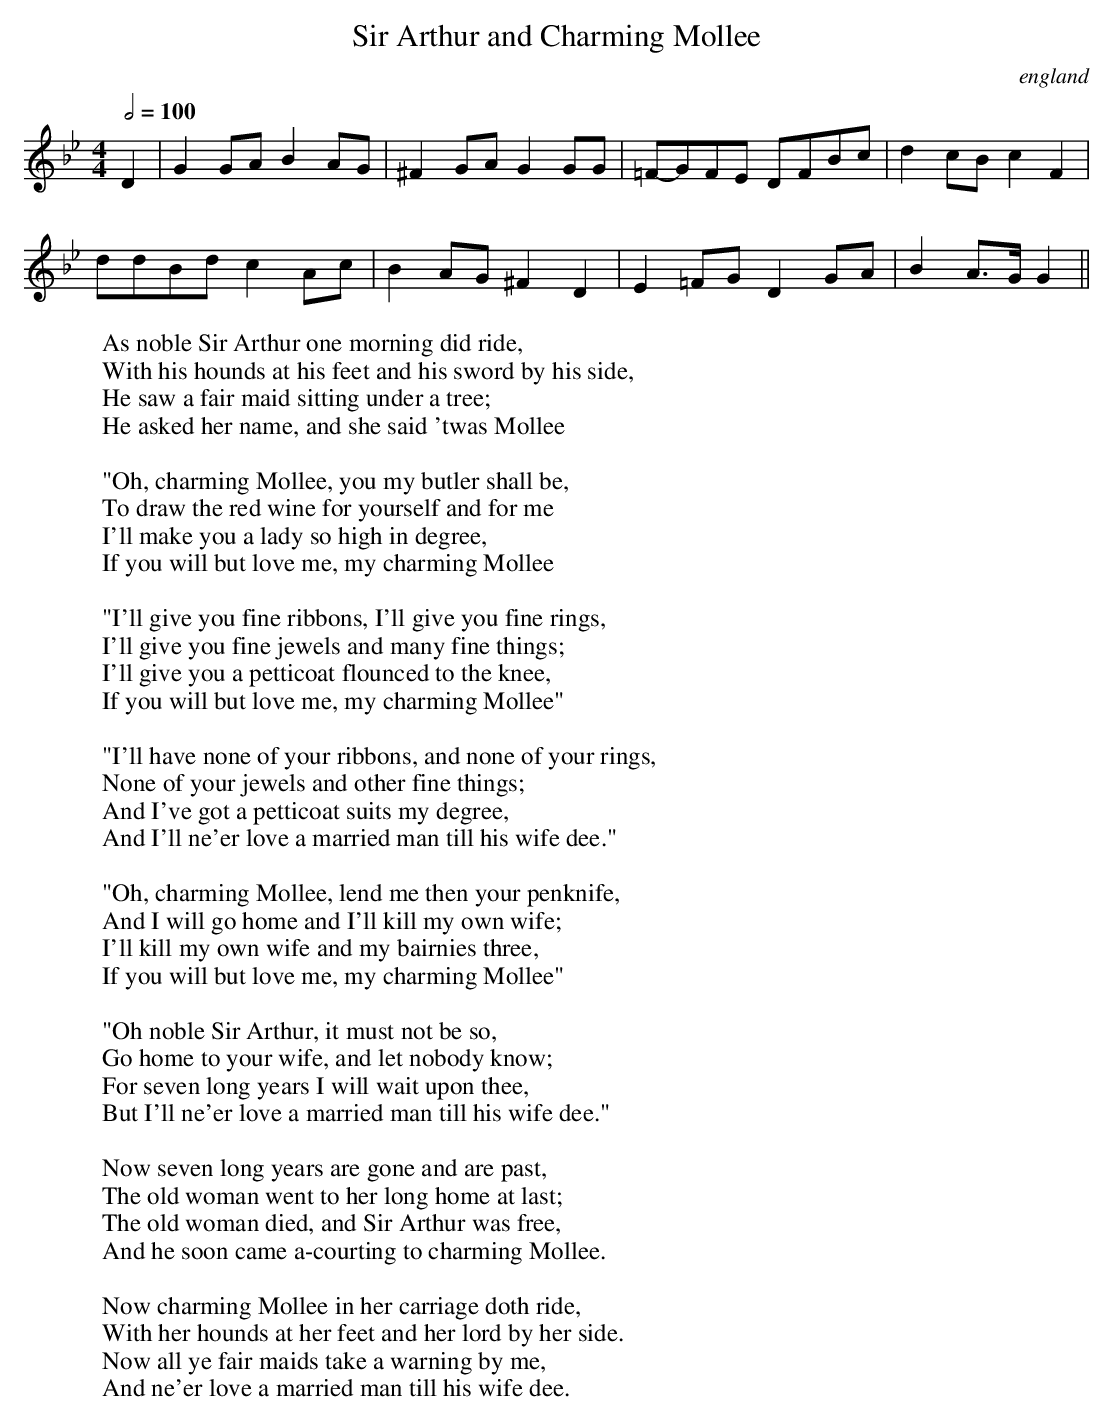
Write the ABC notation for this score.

X:1
T:Sir Arthur and Charming Mollee
O:england
M:4/4
L:1/8
Q:2/4=100
W:As noble Sir Arthur one morning did ride,
W:With his hounds at his feet and his sword by his side,
W:He saw a fair maid sitting under a tree;
W:He asked her name, and she said 'twas Mollee
W:
W:"Oh, charming Mollee, you my butler shall be,
W:To draw the red wine for yourself and for me
W:I'll make you a lady so high in degree,
W:If you will but love me, my charming Mollee
W:
W:"I'll give you fine ribbons, I'll give you fine rings,
W:I'll give you fine jewels and many fine things;
W:I'll give you a petticoat flounced to the knee,
W:If you will but love me, my charming Mollee"
W:
W:"I'll have none of your ribbons, and none of your rings,
W:None of your jewels and other fine things;
W:And I've got a petticoat suits my degree,
W:And I'll ne'er love a married man till his wife dee."
W:
W:"Oh, charming Mollee, lend me then your penknife,
W:And I will go home and I'll kill my own wife;
W:I'll kill my own wife and my bairnies three,
W:If you will but love me, my charming Mollee"
W:
W:"Oh noble Sir Arthur, it must not be so,
W:Go home to your wife, and let nobody know;
W:For seven long years I will wait upon thee,
W:But I'll ne'er love a married man till his wife dee."
W:
W:Now seven long years are gone and are past,
W:The old woman went to her long home at last;
W:The old woman died, and Sir Arthur was free,
W:And he soon came a-courting to charming Mollee.
W:
W:Now charming Mollee in her carriage doth ride,
W:With her hounds at her feet and her lord by her side.
W:Now all ye fair maids take a warning by me,
W:And ne'er love a married man till his wife dee.
K:Bb
D2|G2GA B2AG|^F2GA G2GG|=F-GFE D-FBc|d2cB c2 F2|
ddB-d c2Ac|B2AG ^F2D2|E2=FG D2GA|B2A3/2G/ G2||
